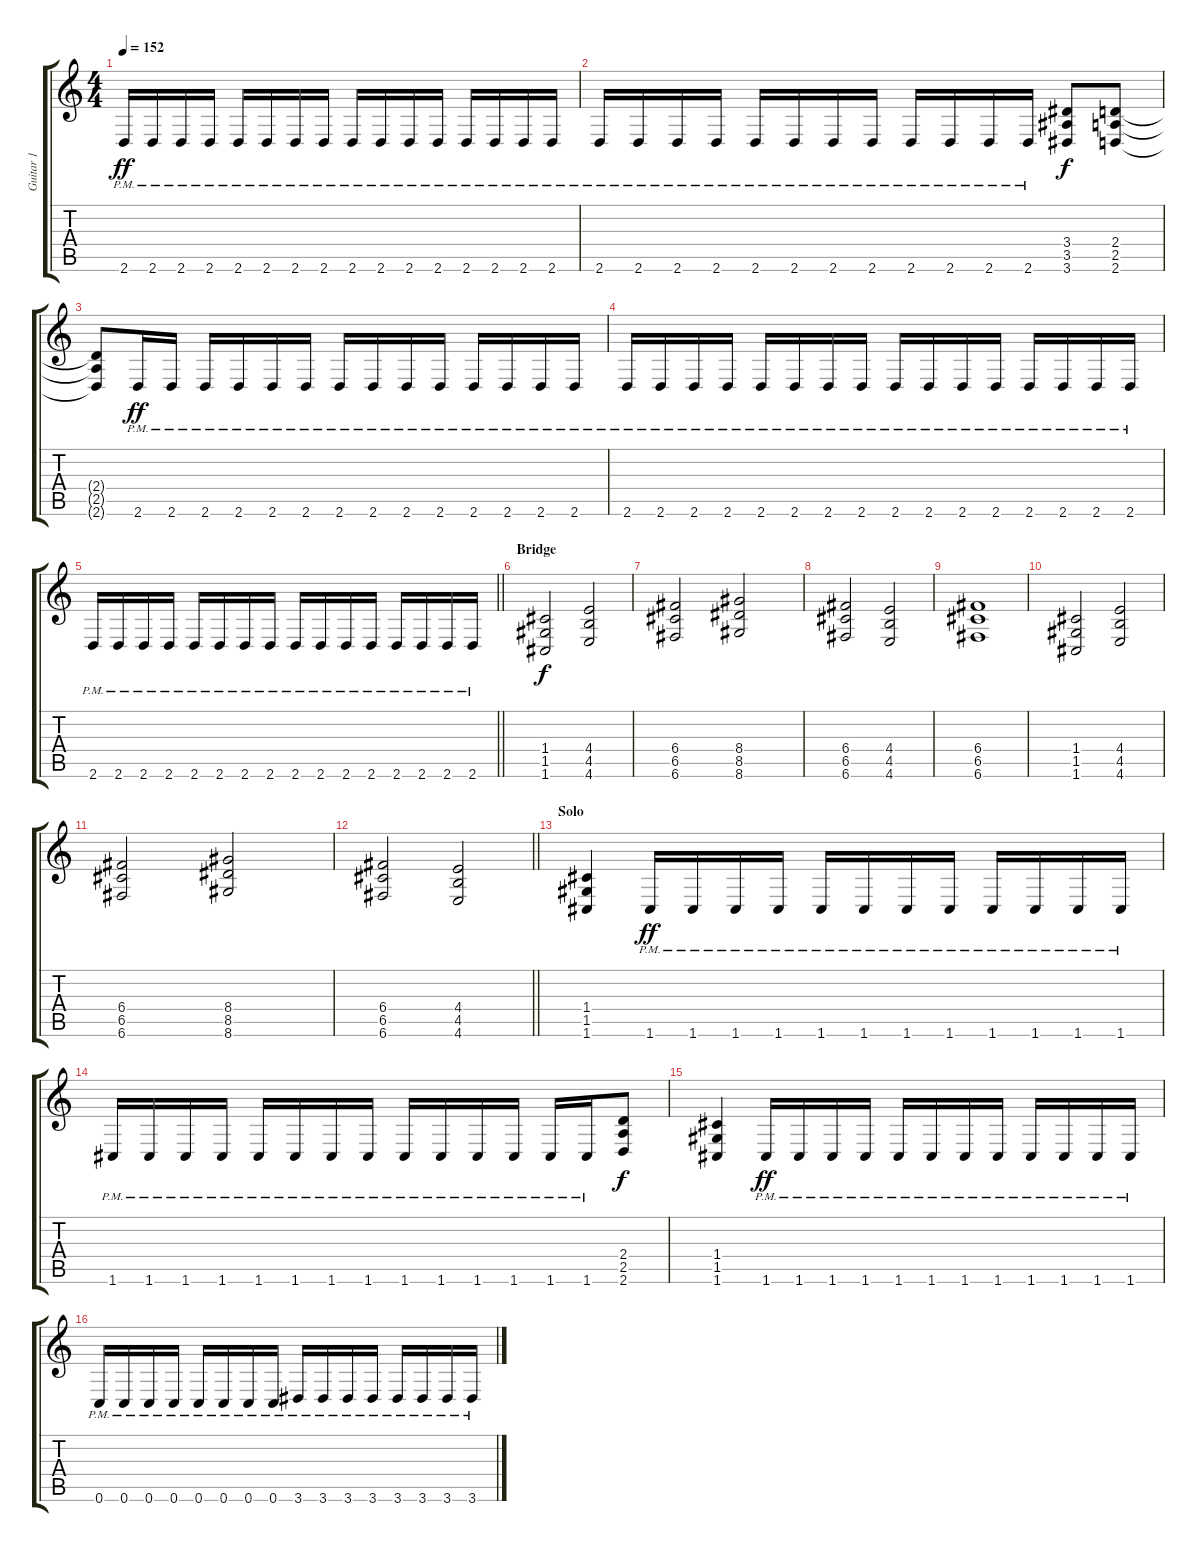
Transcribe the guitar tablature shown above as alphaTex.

\track ("Guitar 1" "Guitar 1") {instrument acousticguitarsteel}
\staff {score tabs}
\tuning (D4 A3 F3 C3 G2 C2) {hide}
\ts (4 4)
\tempo 152
\clef g2
\ks c
2.6{pm}.16{dy ff} 2.6{pm}.16 2.6{pm}.16 2.6{pm}.16 2.6{pm}.16 2.6{pm}.16 2.6{pm}.16 2.6{pm}.16 2.6{pm}.16 2.6{pm}.16 2.6{pm}.16 2.6{pm}.16 2.6{pm}.16 2.6{pm}.16 2.6{pm}.16 2.6{pm}.16 |
2.6{pm}.16 2.6{pm}.16 2.6{pm}.16 2.6{pm}.16 2.6{pm}.16 2.6{pm}.16 2.6{pm}.16 2.6{pm}.16 2.6{pm}.16 2.6{pm}.16 2.6{pm}.16 2.6{pm}.16 (3.4 3.5 3.6).8{dy f} (2.4 2.5 2.6).8 |
(2.4{t} 2.5{t} 2.6{t}).8 2.6{pm}.16{dy ff} 2.6{pm}.16 2.6{pm}.16 2.6{pm}.16 2.6{pm}.16 2.6{pm}.16 2.6{pm}.16 2.6{pm}.16 2.6{pm}.16 2.6{pm}.16 2.6{pm}.16 2.6{pm}.16 2.6{pm}.16 2.6{pm}.16 |
2.6{pm}.16 2.6{pm}.16 2.6{pm}.16 2.6{pm}.16 2.6{pm}.16 2.6{pm}.16 2.6{pm}.16 2.6{pm}.16 2.6{pm}.16 2.6{pm}.16 2.6{pm}.16 2.6{pm}.16 2.6{pm}.16 2.6{pm}.16 2.6{pm}.16 2.6{pm}.16 |
\barLineRight lightlight
2.6{pm}.16 2.6{pm}.16 2.6{pm}.16 2.6{pm}.16 2.6{pm}.16 2.6{pm}.16 2.6{pm}.16 2.6{pm}.16 2.6{pm}.16 2.6{pm}.16 2.6{pm}.16 2.6{pm}.16 2.6{pm}.16 2.6{pm}.16 2.6{pm}.16 2.6{pm}.16 |
\section ("" "Bridge")
(1.4 1.5 1.6).2{dy f} (4.4 4.5 4.6).2 |
(6.4 6.5 6.6).2 (8.4 8.5 8.6).2 |
(6.4 6.5 6.6).2 (4.4 4.5 4.6).2 |
(6.4 6.5 6.6).1 |
(1.4 1.5 1.6).2 (4.4 4.5 4.6).2 |
(6.4 6.5 6.6).2 (8.4 8.5 8.6).2 |
\barLineRight lightlight
(6.4 6.5 6.6).2 (4.4 4.5 4.6).2 |
\section ("" "Solo")
(1.4 1.5 1.6).4 1.6{pm}.16{dy ff} 1.6{pm}.16 1.6{pm}.16 1.6{pm}.16 1.6{pm}.16 1.6{pm}.16 1.6{pm}.16 1.6{pm}.16 1.6{pm}.16 1.6{pm}.16 1.6{pm}.16 1.6{pm}.16 |
1.6{pm}.16 1.6{pm}.16 1.6{pm}.16 1.6{pm}.16 1.6{pm}.16 1.6{pm}.16 1.6{pm}.16 1.6{pm}.16 1.6{pm}.16 1.6{pm}.16 1.6{pm}.16 1.6{pm}.16 1.6{pm}.16 1.6{pm}.16 (2.4 2.5 2.6).8{dy f} |
(1.4 1.5 1.6).4 1.6{pm}.16{dy ff} 1.6{pm}.16 1.6{pm}.16 1.6{pm}.16 1.6{pm}.16 1.6{pm}.16 1.6{pm}.16 1.6{pm}.16 1.6{pm}.16 1.6{pm}.16 1.6{pm}.16 1.6{pm}.16 |
0.6{pm}.16 0.6{pm}.16 0.6{pm}.16 0.6{pm}.16 0.6{pm}.16 0.6{pm}.16 0.6{pm}.16 0.6{pm}.16 3.6{pm}.16 3.6{pm}.16 3.6{pm}.16 3.6{pm}.16 3.6{pm}.16 3.6{pm}.16 3.6{pm}.16 3.6{pm}.16
